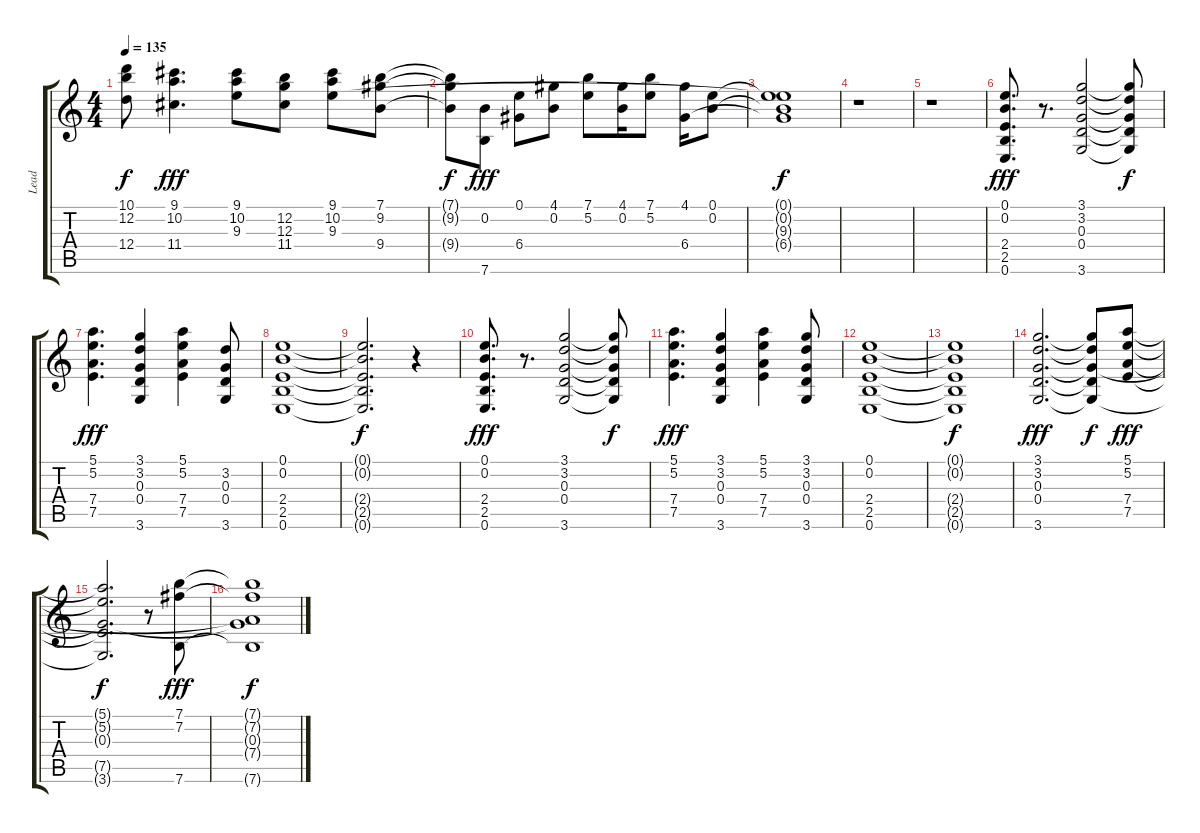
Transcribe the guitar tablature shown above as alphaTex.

\track ("Lead" "Lead") {instrument distortionguitar}
\staff {score tabs}
\tuning (E4 B3 G3 D3 A2 E2) {hide}
\ts (4 4)
\tempo 135
\clef g2
\ks c
(10.1{t} 12.2{t} 12.4{t}).8{dy f} (9.1 10.2 11.4).4{d dy fff} (9.1 10.2 9.3).8 (12.2 12.3 11.4).8 (9.1 10.2 9.3).8 (7.1 9.2 9.4).8 |
(7.1{t} 9.2{t} 9.4{t}).8{dy f} (0.2 7.6).8{dy fff} (0.1 6.4).8 (4.1 0.2).8 (7.1 5.2).8 (4.1 0.2).16 (7.1 5.2).8 (4.1 6.4).16 (0.1 0.2).8 |
(0.1{t} 0.2{t} 9.3{t} 6.4{t}).1{dy f} |
r.1 |
r.1 |
(0.1 0.2 2.4 2.5 0.6).8{d dy fff} r.8{d} (3.1 3.2 0.3 0.4 3.6).2 (3.1{t} 3.2{t} 0.3{t} 0.4{t} 3.6{t}).8{dy f} |
(5.1 5.2 7.4 7.5).4{d dy fff} (3.1 3.2 0.3 0.4 3.6).4 (5.1 5.2 7.4 7.5).4 (3.2 0.3 0.4 3.6).8 |
(0.1 0.2 2.4 2.5 0.6).1 |
(0.1{t} 0.2{t} 2.4{t} 2.5{t} 0.6{t}).2{d dy f} r.4 |
(0.1 0.2 2.4 2.5 0.6).8{d dy fff} r.8{d} (3.1 3.2 0.3 0.4 3.6).2 (3.1{t} 3.2{t} 0.3{t} 0.4{t} 3.6{t}).8{dy f} |
(5.1 5.2 7.4 7.5).4{d dy fff} (3.1 3.2 0.3 0.4 3.6).4 (5.1 5.2 7.4 7.5).4 (3.1 3.2 0.3 0.4 3.6).8 |
(0.1 0.2 2.4 2.5 0.6).1 |
(0.1{t} 0.2{t} 2.4{t} 2.5{t} 0.6{t}).1{dy f} |
(3.1 3.2 0.3 0.4 3.6).2{d dy fff} (3.1{t} 3.2{t} 0.3{t} 0.4{t} 3.6{t}).8{dy f} (5.1 5.2 7.4 7.5).8{dy fff} |
(5.1{t} 5.2{t} 0.3{t} 7.5{t} 3.6{t}).2{d dy f} r.8 (7.1 7.2 7.6).8{dy fff} |
(7.1{t} 7.2{t} 0.3{t} 7.4{t} 7.6{t}).1{dy f}
